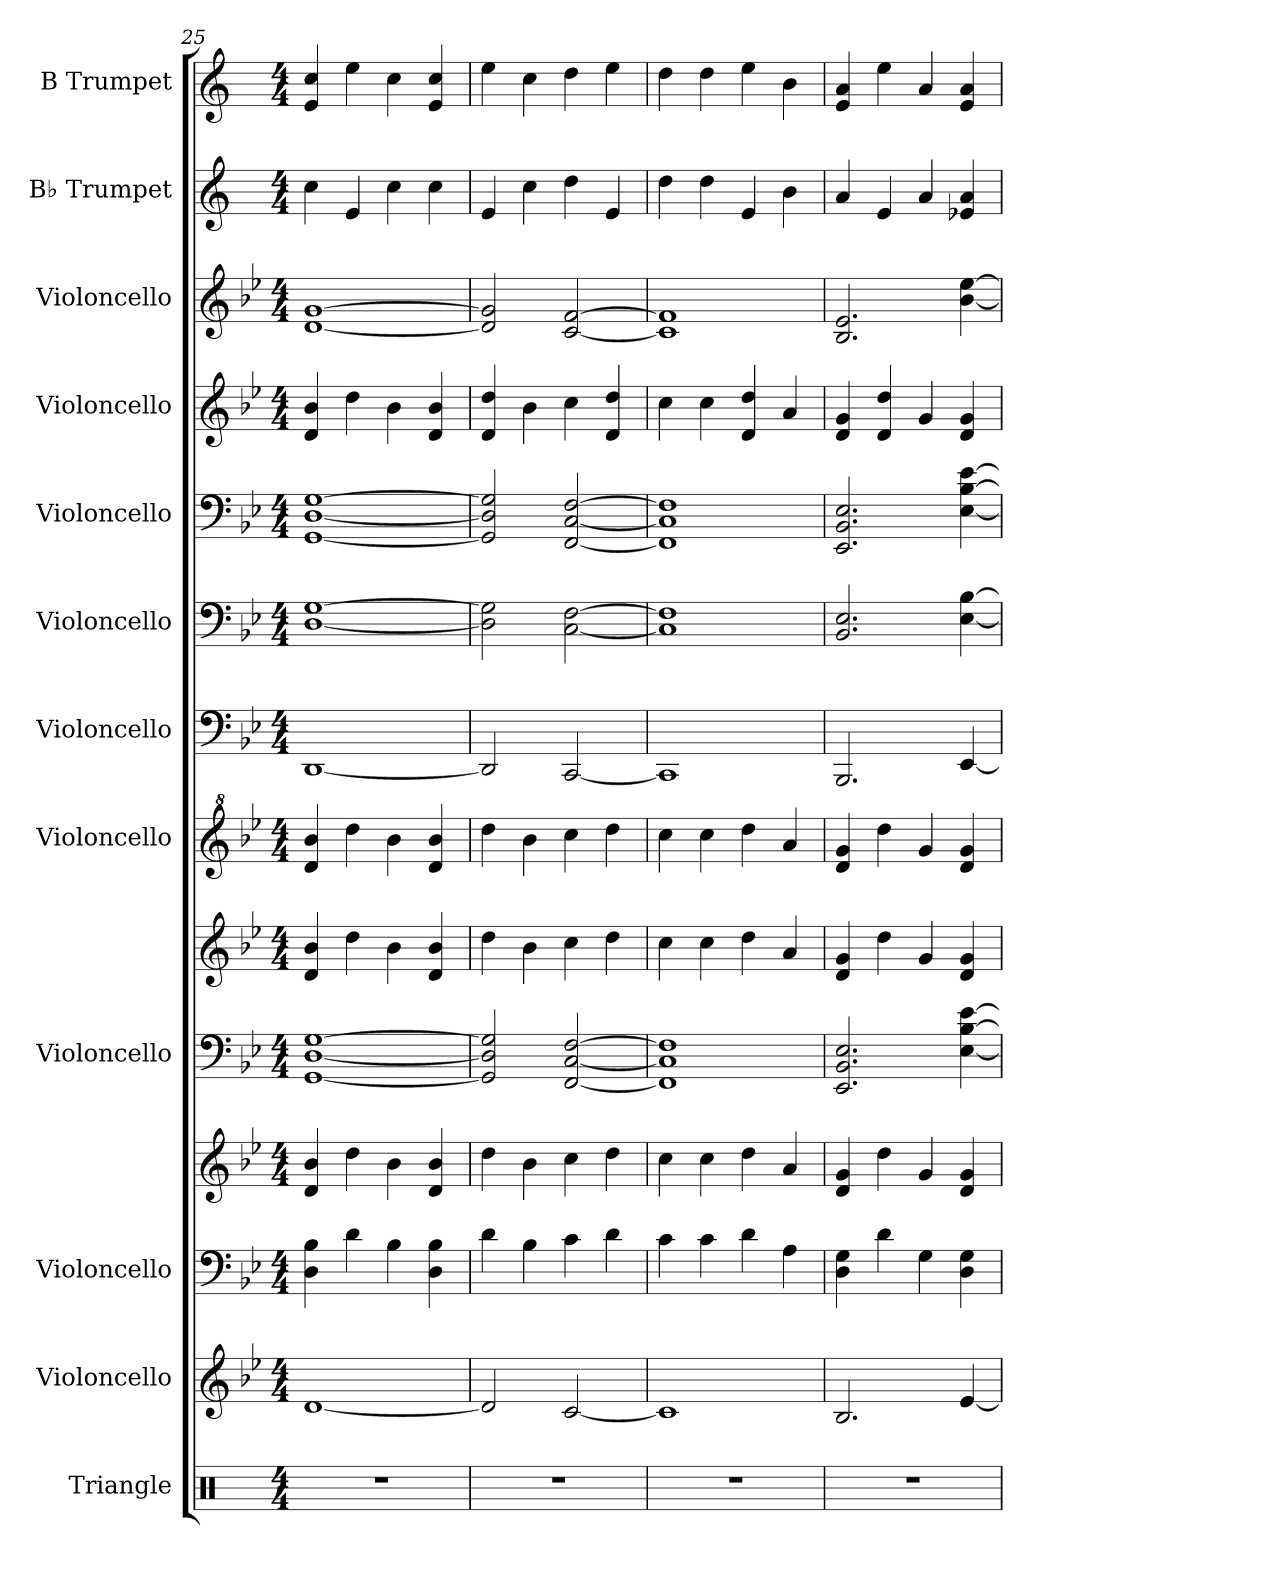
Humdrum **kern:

**kern	**kern	**kern	**kern	**kern	**kern	**kern	**kern	**kern	**kern	**kern	**kern	**kern	**kern
*part12	*part11	*part10	*part10	*part9	*part9	*part8	*part7	*part6	*part5	*part4	*part3	*part2	*part1
*staff14	*staff13	*staff12	*staff11	*staff10	*staff9	*staff8	*staff7	*staff6	*staff5	*staff4	*staff3	*staff2	*staff1
*I"Triangle	*I"Violoncello	*I"Violoncello	*	*I"Violoncello	*	*I"Violoncello	*I"Violoncello	*I"Violoncello	*I"Violoncello	*I"Violoncello	*I"Violoncello	*I"B♭ Trumpet	*I"B Trumpet
*I'Trgl.	*I'Vlc.	*I'Vlc.	*	*I'Vlc.	*	*I'Vlc.	*I'Vlc.	*I'Vlc.	*I'Vlc.	*I'Vlc.	*I'Vlc.	*I'B♭ Tpt.	*I'B Tpt.
!!LO:PB:g=z
*clefX	*clefG2	*clefF4	*clefG2	*clefF4	*clefG2	*clefG^2	*clefF4	*clefF4	*clefF4	*clefG2	*clefG2	*clefG2	*clefG2
*	*	*	*	*	*	*	*	*	*	*	*	*ITrd1c2	*ITrd1c2
*k[]	*k[b-e-]	*k[b-e-]	*k[b-e-]	*k[b-e-]	*k[b-e-]	*k[b-e-]	*k[b-e-]	*k[b-e-]	*k[b-e-]	*k[b-e-]	*k[b-e-]	*k[b-e-]	*k[b-e-]
*C:	*B-:	*B-:	*B-:	*B-:	*B-:	*B-:	*B-:	*B-:	*B-:	*B-:	*B-:	*B-:	*B-:
*M4/4	*M4/4	*M4/4	*M4/4	*M4/4	*M4/4	*M4/4	*M4/4	*M4/4	*M4/4	*M4/4	*M4/4	*M4/4	*M4/4
=25	=25	=25	=25	=25	=25	=25	=25	=25	=25	=25	=25	=25	=25
1r	[1d	4D\ 4B-\	4d/ 4b-/	[1GG [1D [1G	4d/ 4b-/	4dd/ 4bb-/	[1DD	[1D [1G	[1GG [1D [1G	4d/ 4b-/	[1d [1g	4b-\	4d/ 4b-/
.	.	4d\	4dd\	.	4dd\	4ddd\	.	.	.	4dd\	.	4d/	4dd\
.	.	4B-\	4b-\	.	4b-\	4bb-\	.	.	.	4b-\	.	4b-\	4b-\
.	.	4D\ 4B-\	4d/ 4b-/	.	4d/ 4b-/	4dd/ 4bb-/	.	.	.	4d/ 4b-/	.	4b-\	4d/ 4b-/
=26	=26	=26	=26	=26	=26	=26	=26	=26	=26	=26	=26	=26	=26
1r	2d/]	4d\	4dd\	2GG/] 2D/] 2G/]	4dd\	4ddd\	2DD/]	2D\] 2G\]	2GG/] 2D/] 2G/]	4d/ 4dd/	2d/] 2g/]	4d/	4dd\
.	.	4B-\	4b-\	.	4b-\	4bb-\	.	.	.	4b-\	.	4b-\	4b-\
.	[2c/	4c\	4cc\	[2FF/ [2C/ [2F/	4cc\	4ccc\	[2CC/	[2C\ [2F\	[2FF/ [2C/ [2F/	4cc\	[2c/ [2f/	4cc\	4cc\
.	.	4d\	4dd\	.	4dd\	4ddd\	.	.	.	4d/ 4dd/	.	4d/	4dd\
=27	=27	=27	=27	=27	=27	=27	=27	=27	=27	=27	=27	=27	=27
1r	1c]	4c\	4cc\	1FF] 1C] 1F]	4cc\	4ccc\	1CC]	1C] 1F]	1FF] 1C] 1F]	4cc\	1c] 1f]	4cc\	4cc\
.	.	4c\	4cc\	.	4cc\	4ccc\	.	.	.	4cc\	.	4cc\	4cc\
.	.	4d\	4dd\	.	4dd\	4ddd\	.	.	.	4d/ 4dd/	.	4d/	4dd\
.	.	4A\	4a/	.	4a/	4aa/	.	.	.	4a/	.	4a\	4a\
=28	=28	=28	=28	=28	=28	=28	=28	=28	=28	=28	=28	=28	=28
1r	2.B-/	4D\ 4G\	4d/ 4g/	2.EE-/ 2.BB-/ 2.E-/	4d/ 4g/	4dd/ 4gg/	2.BBB-/	2.BB-/ 2.E-/	2.EE-/ 2.BB-/ 2.E-/	4d/ 4g/	2.B-/ 2.e-/	4g/	4d/ 4g/
.	.	4d\	4dd\	.	4dd\	4ddd\	.	.	.	4d/ 4dd/	.	4d/	4dd\
.	.	4G\	4g/	.	4g/	4gg/	.	.	.	4g/	.	4g/	4g/
.	[4e-/	4D\ 4G\	4d/ 4g/	[4E-\ [4B-\ [4e-\	4d/ 4g/	4dd/ 4gg/	[4EE-/	[4E-\ [4B-\	[4E-\ [4B-\ [4e-\	4d/ 4g/	[4b-\ [4ee-\	4d-X/ 4g/	4d/ 4g/
=	=	=	=	=	=	=	=	=	=	=	=	=	=
*-	*-	*-	*-	*-	*-	*-	*-	*-	*-	*-	*-	*-	*-
